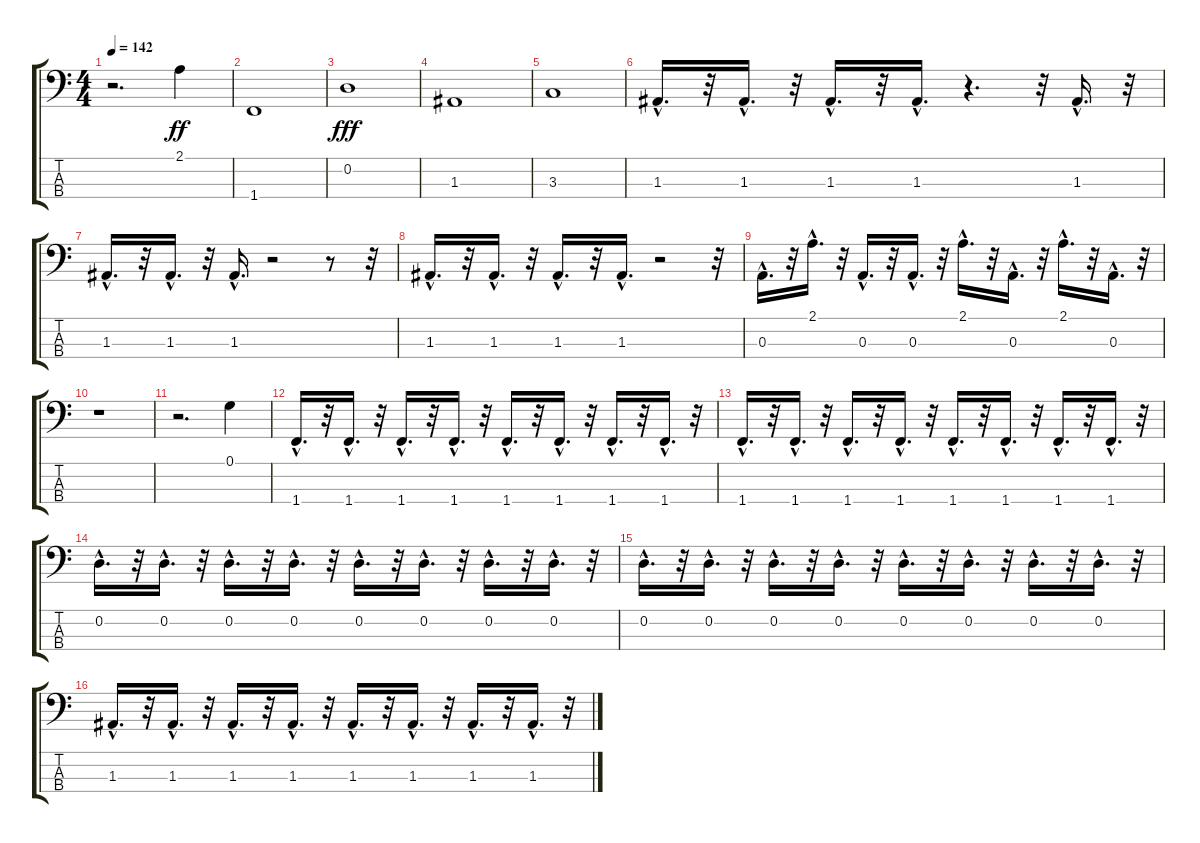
\track "" {instrument electricbasspick}
\staff {score tabs}
\tuning (G2 D2 A1 E1) {hide}
\ts (4 4)
\tempo 142
\clef f4
\ks c
r.2{d dy ff instrument electricbasspick} 2.1.4 |
1.4.1 |
0.2.1{dy fff} |
1.3.1 |
3.3.1 |
1.3{hac}.16{d} r.32 1.3{hac}.16{d} r.32 1.3{hac}.16{d} r.32 1.3{hac}.16{d} r.4{d} r.32 1.3{hac}.16{d} r.32 |
1.3{hac}.16{d} r.32 1.3{hac}.16{d} r.32 1.3{hac}.16{d} r.2 r.8 r.32 |
1.3{hac}.16{d} r.32 1.3{hac}.16{d} r.32 1.3{hac}.16{d} r.32 1.3{hac}.16{d} r.2 r.32 |
0.3{hac}.16{d} r.32 2.1{hac}.16{d} r.32 0.3{hac}.16{d} r.32 0.3{hac}.16{d} r.32 2.1{hac}.16{d} r.32 0.3{hac}.16{d} r.32 2.1{hac}.16{d} r.32 0.3{hac}.16{d} r.32 |
r.1 |
r.2{d} 0.1.4{instrument fretlessbass} |
1.4{hac}.16{d instrument electricbasspick} r.32 1.4{hac}.16{d} r.32 1.4{hac}.16{d} r.32 1.4{hac}.16{d} r.32 1.4{hac}.16{d} r.32 1.4{hac}.16{d} r.32 1.4{hac}.16{d} r.32 1.4{hac}.16{d} r.32 |
1.4{hac}.16{d} r.32 1.4{hac}.16{d} r.32 1.4{hac}.16{d} r.32 1.4{hac}.16{d} r.32 1.4{hac}.16{d} r.32 1.4{hac}.16{d} r.32 1.4{hac}.16{d} r.32 1.4{hac}.16{d} r.32 |
0.2{hac}.16{d} r.32 0.2{hac}.16{d} r.32 0.2{hac}.16{d} r.32 0.2{hac}.16{d} r.32 0.2{hac}.16{d} r.32 0.2{hac}.16{d} r.32 0.2{hac}.16{d} r.32 0.2{hac}.16{d} r.32 |
0.2{hac}.16{d} r.32 0.2{hac}.16{d} r.32 0.2{hac}.16{d} r.32 0.2{hac}.16{d} r.32 0.2{hac}.16{d} r.32 0.2{hac}.16{d} r.32 0.2{hac}.16{d} r.32 0.2{hac}.16{d} r.32 |
1.3{hac}.16{d} r.32 1.3{hac}.16{d} r.32 1.3{hac}.16{d} r.32 1.3{hac}.16{d} r.32 1.3{hac}.16{d} r.32 1.3{hac}.16{d} r.32 1.3{hac}.16{d} r.32 1.3{hac}.16{d} r.32
